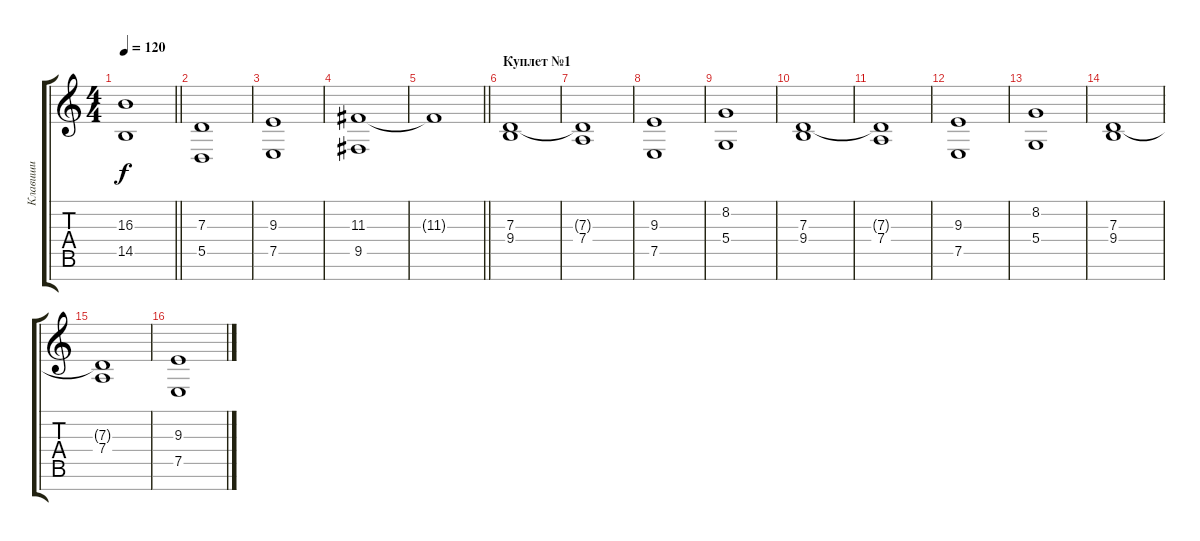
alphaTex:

\track ("Клавиши" "Клавиши") {instrument stringensemble2}
\staff {score tabs}
\tuning (E4 B3 G3 D3 A2 E2 B1) {hide}
\ts (4 4)
\tempo 120
\clef g2
\barLineRight lightlight
\ks c
(16.3 14.5).1{dy f} |
\section ("" " ")
(7.3 5.5).1 |
(9.3 7.5).1 |
(11.3 9.5).1 |
\barLineRight lightlight
11.3{t}.1 |
\section ("" "Куплет №1")
(7.3 9.4).1 |
(7.3{t} 7.4).1 |
(9.3 7.5).1 |
(8.2 5.4).1 |
(7.3 9.4).1 |
(7.3{t} 7.4).1 |
(9.3 7.5).1 |
(8.2 5.4).1 |
(7.3 9.4).1 |
(7.3{t} 7.4).1 |
(9.3 7.5).1
